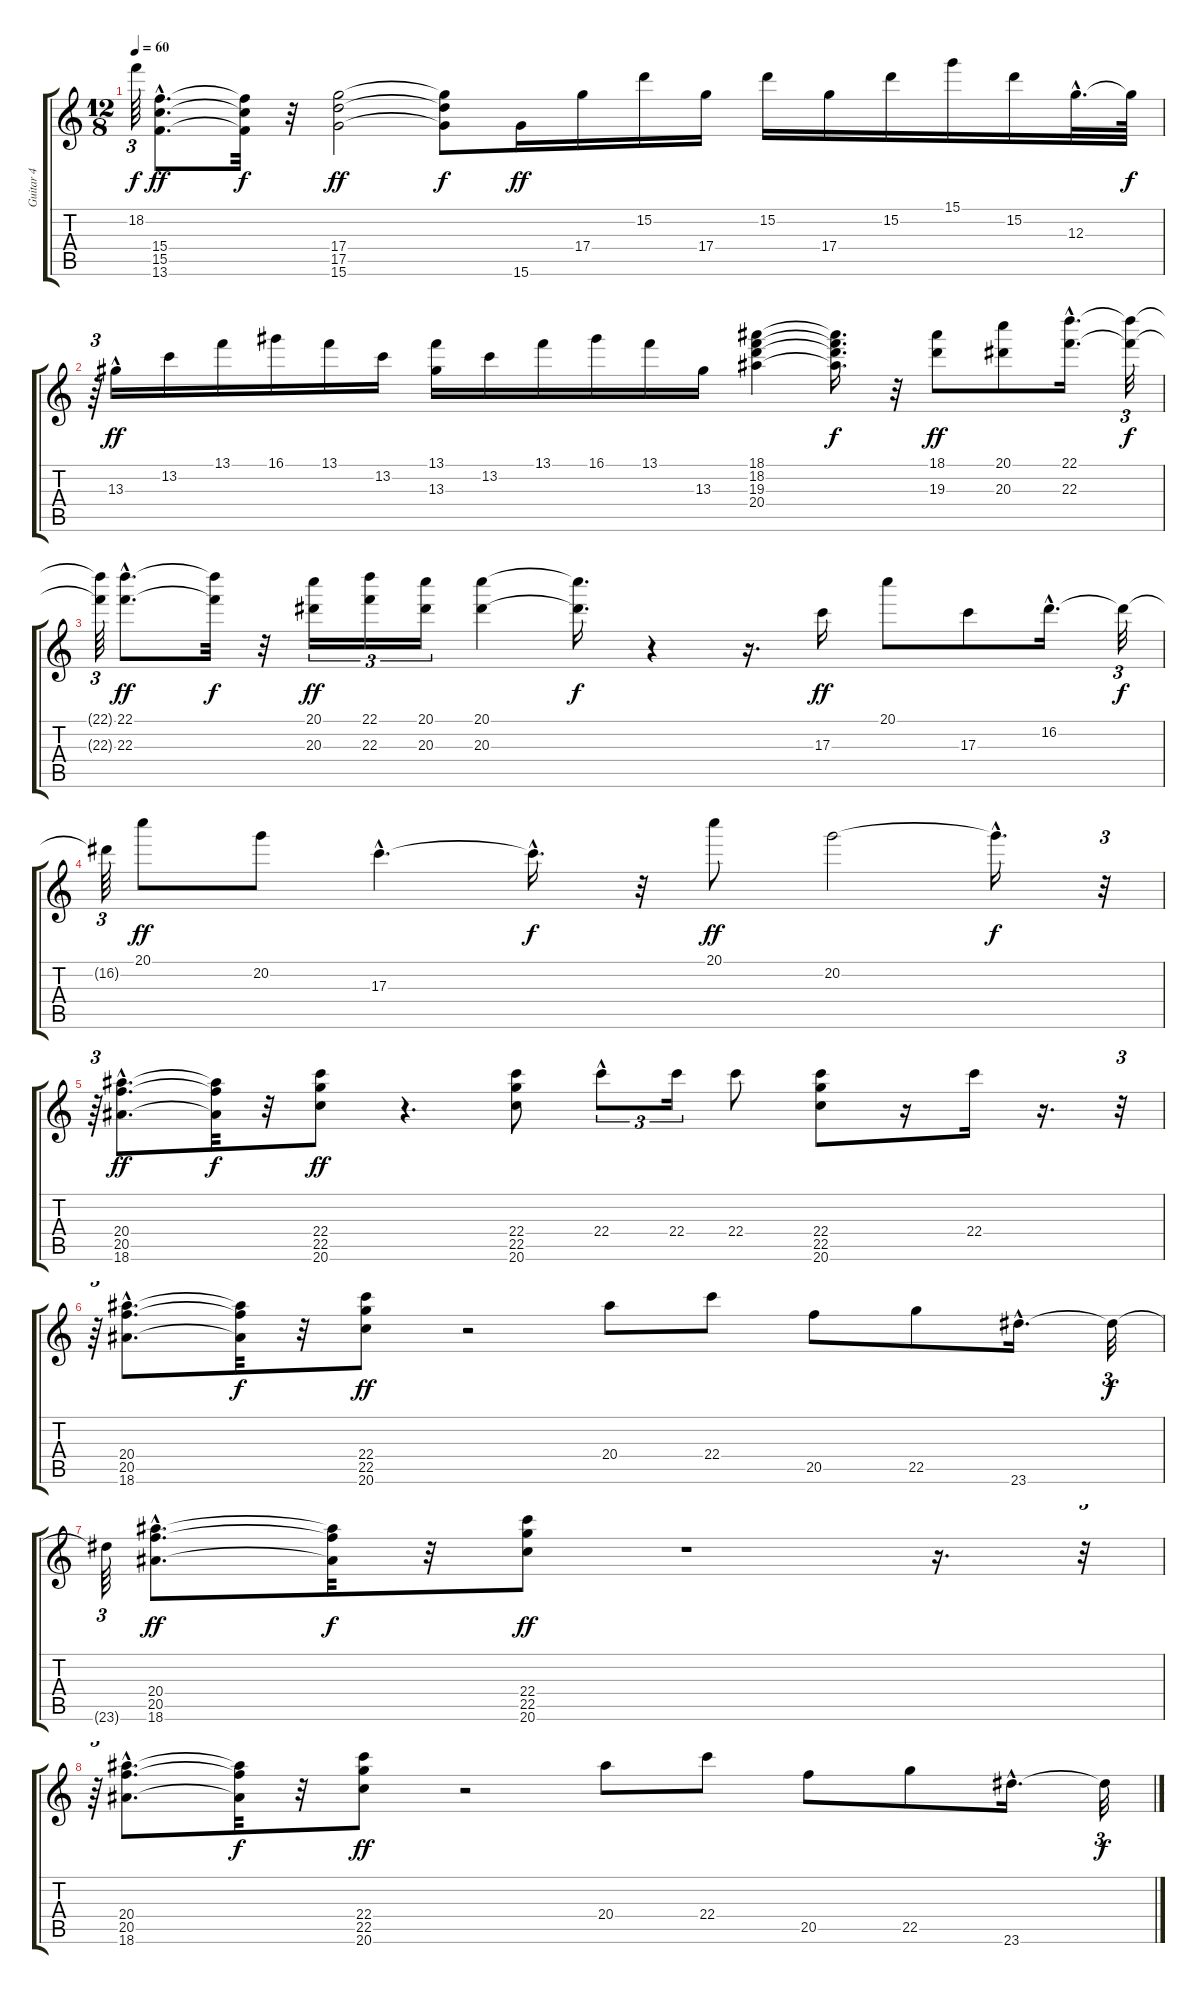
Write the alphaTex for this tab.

\track ("Guitar 4" "Guitar 4") {instrument distortionguitar}
\staff {score tabs}
\tuning (E4 B3 G3 D3 A2 E2) {hide}
\ts (12 8)
\tempo 60
\clef g2
\ks c
18.2{t}.64{tu (3 2) dy f} (15.4{hac} 15.5{hac} 13.6{hac}).8{d dy ff} (15.4{t} 15.5{t} 13.6{t}).32{dy f} r.32 (17.4 17.5 15.6).2{dy ff} (17.4{t} 17.5{t} 15.6{t}).8{dy f} 15.6.16{dy ff} 17.4.16 15.2.16 17.4.16 15.2.16 17.4.16 15.2.16 15.1.16 15.2.16 12.3{hac}.32{d} 12.3{t}.64{dy f} |
r.64{tu (3 2)} 13.3{hac}.16{dy ff} 13.2.16 13.1.16 16.1.16 13.1.16 13.2.16 (13.1 13.3).16 13.2.16 13.1.16 16.1.16 13.1.16 13.3.16 (18.1 18.2 19.3 20.4).4 (18.1{t} 18.2{t} 19.3{t} 20.4{t}).16{d dy f} r.32 (18.1 19.3).8{dy ff} (20.1 20.3).8 (22.1{hac} 22.3{hac}).16{d} (22.1{t} 22.3{t}).32{tu (3 2) dy f} |
(22.1{t} 22.3{t}).64{tu (3 2)} (22.1{hac} 22.3{hac}).8{d dy ff} (22.1{t} 22.3{t}).32{dy f} r.32 (20.1 20.3).16{tu (3 2) dy ff} (22.1 22.3).16{tu (3 2)} (20.1 20.3).16{tu (3 2)} (20.1 20.3).4 (20.1{t} 20.3{t}).16{d dy f} r.4 r.16{d} 17.3.16{dy ff} 20.1.8 17.3.8 16.2{hac}.16{d} 16.2{t}.32{tu (3 2) dy f} |
16.2{t}.64{tu (3 2)} 20.1.8{dy ff} 20.2.8 17.3{hac}.4{d} 17.3{hac t}.16{d dy f} r.32 20.1.8{dy ff} 20.2.2 20.2{hac t}.16{d dy f} r.32{tu (3 2)} |
r.64{tu (3 2)} (20.4{hac} 20.5{hac} 18.6{hac}).8{d dy ff} (20.4{t} 20.5{t} 18.6{t}).32{dy f} r.32 (22.4 22.5 20.6).8{dy ff} r.4{d} (22.4 22.5 20.6).8 22.4{hac}.8{tu (3 2)} 22.4.16{tu (3 2)} 22.4.8 (22.4 22.5 20.6).8 r.16 22.4.16 r.16{d} r.32{tu (3 2)} |
r.64{tu (3 2)} (20.4{hac} 20.5{hac} 18.6{hac}).8{d} (20.4{t} 20.5{t} 18.6{t}).32{dy f} r.32 (22.4 22.5 20.6).8{dy ff} r.2 20.4.8 22.4.8 20.5.8 22.5.8 23.6{hac}.16{d} 23.6{t}.32{tu (3 2) dy f} |
23.6{t}.64{tu (3 2)} (20.4{hac} 20.5{hac} 18.6{hac}).8{d dy ff} (20.4{t} 20.5{t} 18.6{t}).32{dy f} r.32 (22.4 22.5 20.6).8{dy ff} r.1 r.16{d} r.32{tu (3 2)} |
r.64{tu (3 2)} (20.4{hac} 20.5{hac} 18.6{hac}).8{d} (20.4{t} 20.5{t} 18.6{t}).32{dy f} r.32 (22.4 22.5 20.6).8{dy ff} r.2 20.4.8 22.4.8 20.5.8 22.5.8 23.6{hac}.16{d} 23.6{t}.32{tu (3 2) dy f}
